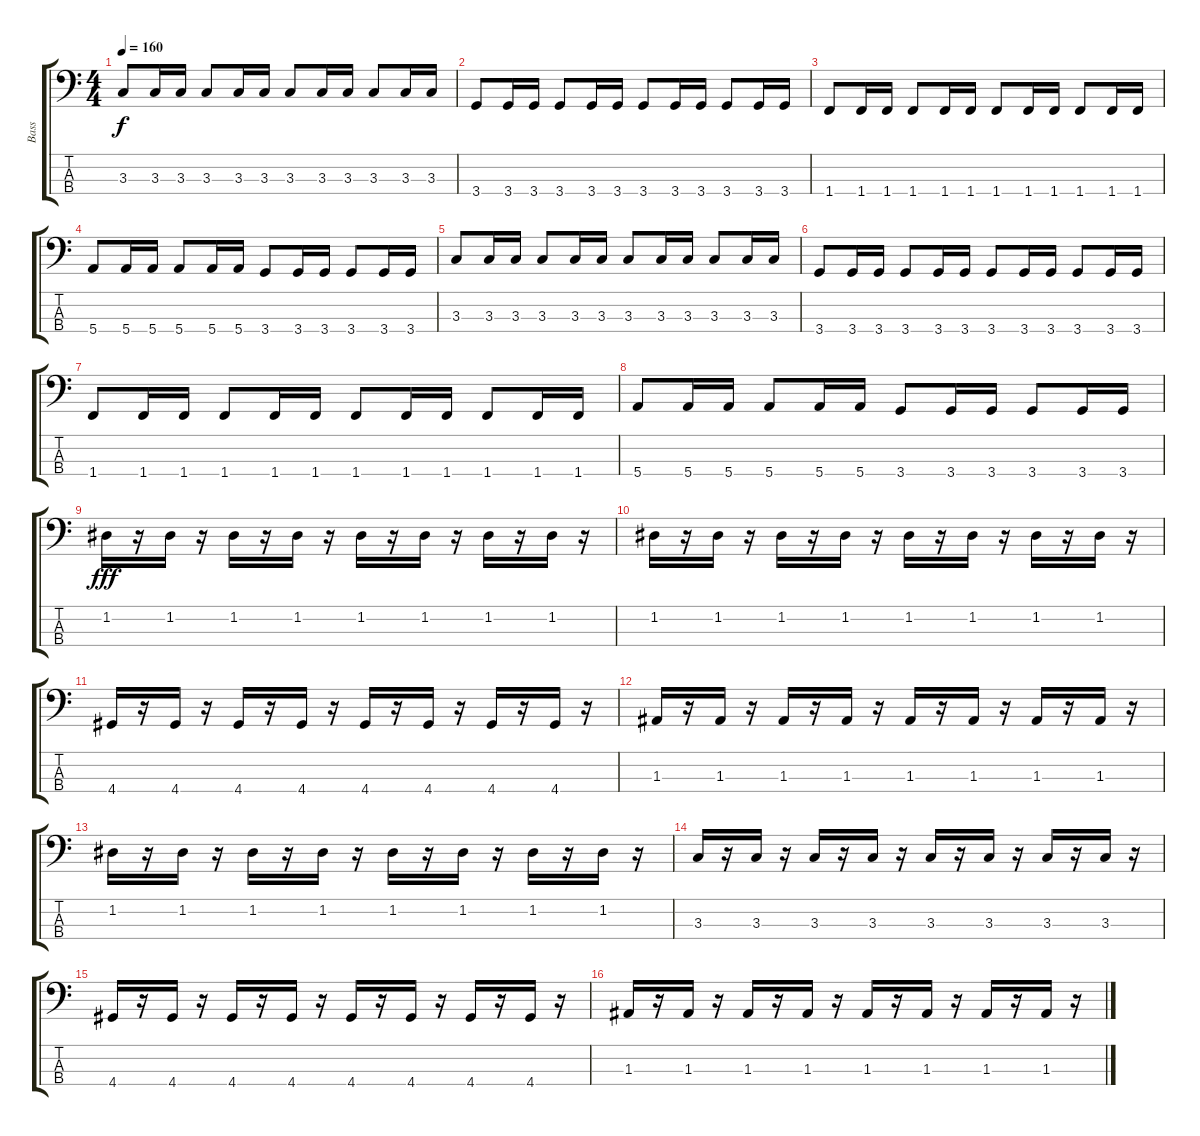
\track ("Bass" "Bass") {instrument electricbassfinger}
\staff {score tabs}
\tuning (G2 D2 A1 E1) {hide}
\ts (4 4)
\tempo 160
\clef f4
\ks c
3.3.8{dy f} 3.3.16 3.3.16 3.3.8 3.3.16 3.3.16 3.3.8 3.3.16 3.3.16 3.3.8 3.3.16 3.3.16 |
3.4.8 3.4.16 3.4.16 3.4.8 3.4.16 3.4.16 3.4.8 3.4.16 3.4.16 3.4.8 3.4.16 3.4.16 |
1.4.8 1.4.16 1.4.16 1.4.8 1.4.16 1.4.16 1.4.8 1.4.16 1.4.16 1.4.8 1.4.16 1.4.16 |
5.4.8 5.4.16 5.4.16 5.4.8 5.4.16 5.4.16 3.4.8 3.4.16 3.4.16 3.4.8 3.4.16 3.4.16 |
3.3.8 3.3.16 3.3.16 3.3.8 3.3.16 3.3.16 3.3.8 3.3.16 3.3.16 3.3.8 3.3.16 3.3.16 |
3.4.8 3.4.16 3.4.16 3.4.8 3.4.16 3.4.16 3.4.8 3.4.16 3.4.16 3.4.8 3.4.16 3.4.16 |
1.4.8 1.4.16 1.4.16 1.4.8 1.4.16 1.4.16 1.4.8 1.4.16 1.4.16 1.4.8 1.4.16 1.4.16 |
5.4.8 5.4.16 5.4.16 5.4.8 5.4.16 5.4.16 3.4.8 3.4.16 3.4.16 3.4.8 3.4.16 3.4.16 |
1.2.16{dy fff} r.16 1.2.16 r.16 1.2.16 r.16 1.2.16 r.16 1.2.16 r.16 1.2.16 r.16 1.2.16 r.16 1.2.16 r.16 |
1.2.16 r.16 1.2.16 r.16 1.2.16 r.16 1.2.16 r.16 1.2.16 r.16 1.2.16 r.16 1.2.16 r.16 1.2.16 r.16 |
4.4.16 r.16 4.4.16 r.16 4.4.16 r.16 4.4.16 r.16 4.4.16 r.16 4.4.16 r.16 4.4.16 r.16 4.4.16 r.16 |
1.3.16 r.16 1.3.16 r.16 1.3.16 r.16 1.3.16 r.16 1.3.16 r.16 1.3.16 r.16 1.3.16 r.16 1.3.16 r.16 |
1.2.16 r.16 1.2.16 r.16 1.2.16 r.16 1.2.16 r.16 1.2.16 r.16 1.2.16 r.16 1.2.16 r.16 1.2.16 r.16 |
3.3.16 r.16 3.3.16 r.16 3.3.16 r.16 3.3.16 r.16 3.3.16 r.16 3.3.16 r.16 3.3.16 r.16 3.3.16 r.16 |
4.4.16 r.16 4.4.16 r.16 4.4.16 r.16 4.4.16 r.16 4.4.16 r.16 4.4.16 r.16 4.4.16 r.16 4.4.16 r.16 |
1.3.16 r.16 1.3.16 r.16 1.3.16 r.16 1.3.16 r.16 1.3.16 r.16 1.3.16 r.16 1.3.16 r.16 1.3.16 r.16
